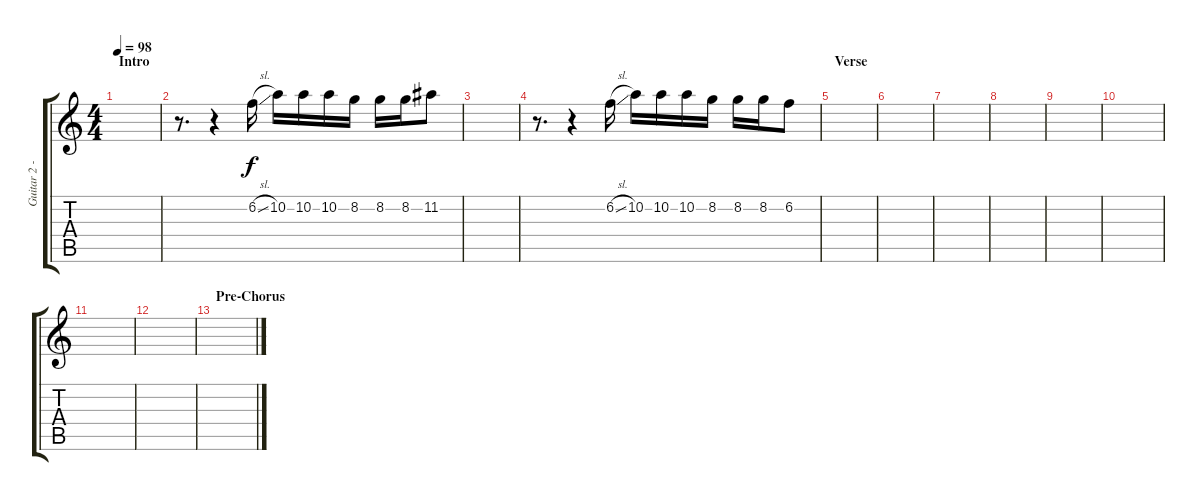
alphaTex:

\track ("Guitar 2 - Dave" "Guitar 2 -") {instrument distortionguitar}
\staff {score tabs}
\tuning (E4 B3 G3 D3 A2 D2) {hide}
\ts (4 4)
\section ("" "Intro")
\tempo 98
\clef g2
\ks c
|
r.8{d} r.4 6.2{sl}.16 10.2.16 10.2.16 10.2.16 8.2.16 8.2.16 8.2.16 11.2.8 |
|
r.8{d} r.4 6.2{sl}.16 10.2.16 10.2.16 10.2.16 8.2.16 8.2.16 8.2.16 6.2.8 |
\section ("" "Verse")
|
|
|
|
|
|
|
|
\section ("" "Pre-Chorus")
